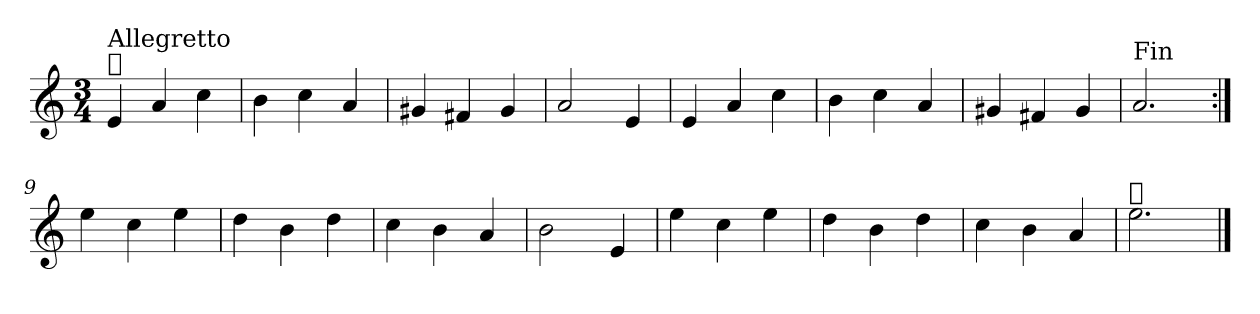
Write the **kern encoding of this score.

**kern
*part1
*staff1
*clefG2
*k[]
*C:
*M3/4
=1
!LO:TX:a:t=𝄋
!LO:TX:a:t=Allegretto
4e/
4a/
4cc\
=2
4b\
4cc\
4a/
=3
4g#X/
4f#X/
4g#/
=4
2a/
4e/
=5
4e/
4a/
4cc\
=6
4b\
4cc\
4a/
=7
4g#X/
4f#X/
4g#/
!!LO:LB:g=z
=8
!LO:TX:a:t=Fin
2.a/
=9:|!
4ee\
4cc\
4ee\
=10
4dd\
4b\
4dd\
=11
4cc\
4b\
4a/
=12
2b\
4e/
=13
4ee\
4cc\
4ee\
=14
4dd\
4b\
4dd\
=15
4cc\
4b\
4a/
!!LO:LB:g=z
=16
!LO:TX:a:t=𝄋
2.ee\
==
*-
